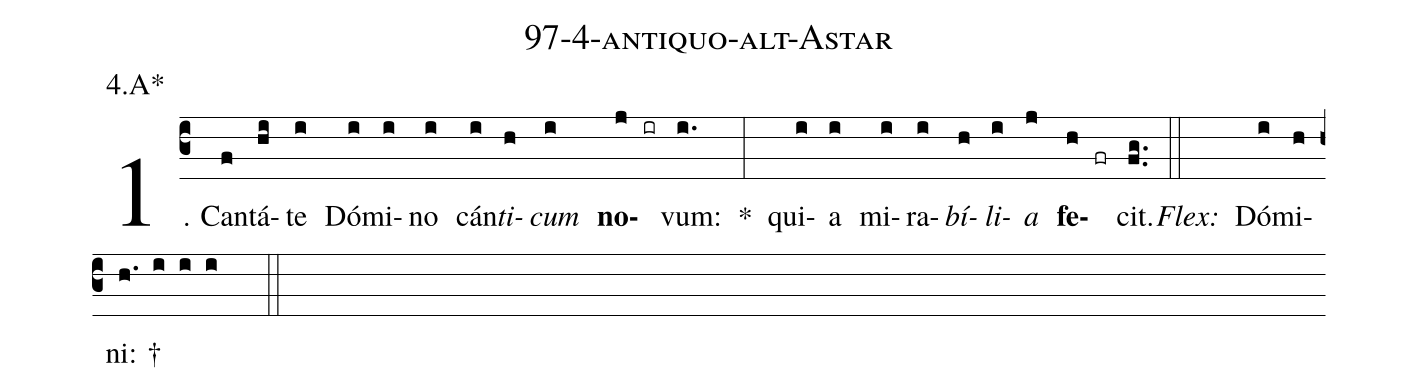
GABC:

name: 97-4-antiquo-alt-Astar;
annotation: 4.A*;
%%
(c3)1. Can(f)tá(hi)te(i) Dó(i)mi(i)no(i) cán(i)<i>ti</i>(h)<i>cum</i>(i) <b>no</b>(j ir)vum:(i.) *(:) qui(i)a(i) mi(i)ra(i)<i>bí</i>(h)<i>li</i>(i)<i>a</i>(j) <b>fe</b>(h fr)cit.(fg..) (::)
<i>Flex:</i>()  Dó(i)mi(h)ni: †(h. i i i  ::)
